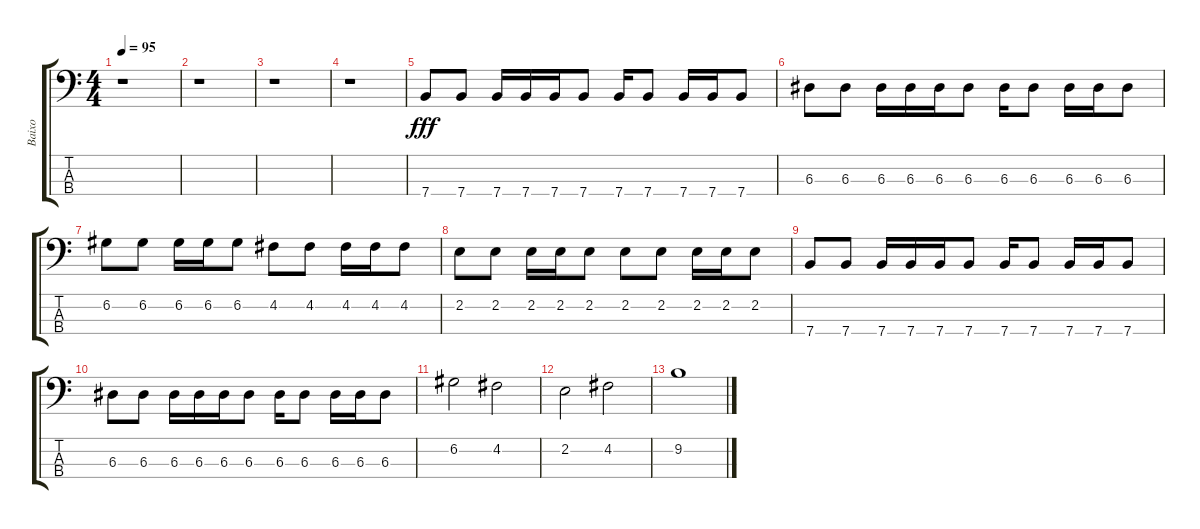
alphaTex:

\track ("Baixo" "Baixo") {instrument electricbasspick}
\staff {score tabs}
\tuning (G2 D2 A1 E1) {hide}
\ts (4 4)
\tempo 95
\clef f4
\ks c
r.1{dy fff} |
r.1 |
r.1 |
r.1 |
7.4.8 7.4.8 7.4.16 7.4.16 7.4.16 7.4.8 7.4.16 7.4.8 7.4.16 7.4.16 7.4.8 |
6.3.8 6.3.8 6.3.16 6.3.16 6.3.16 6.3.8 6.3.16 6.3.8 6.3.16 6.3.16 6.3.8 |
6.2.8 6.2.8 6.2.16 6.2.16 6.2.8 4.2.8 4.2.8 4.2.16 4.2.16 4.2.8 |
2.2.8 2.2.8 2.2.16 2.2.16 2.2.8 2.2.8 2.2.8 2.2.16 2.2.16 2.2.8 |
7.4.8 7.4.8 7.4.16 7.4.16 7.4.16 7.4.8 7.4.16 7.4.8 7.4.16 7.4.16 7.4.8 |
6.3.8 6.3.8 6.3.16 6.3.16 6.3.16 6.3.8 6.3.16 6.3.8 6.3.16 6.3.16 6.3.8 |
6.2.2 4.2.2 |
2.2.2 4.2.2 |
9.2.1
